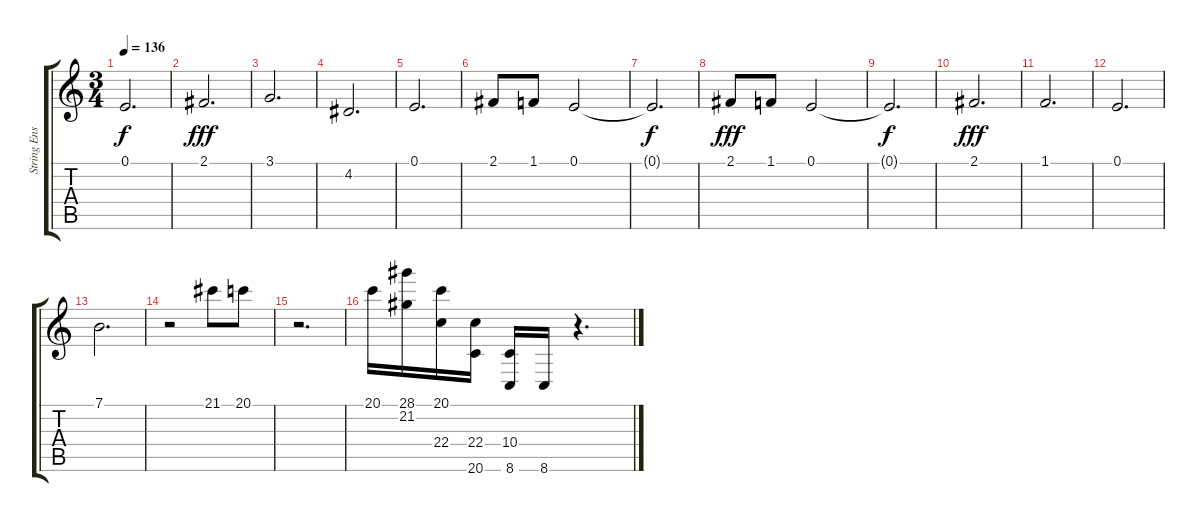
\track ("String Ensemble 1" "String Ens") {instrument stringensemble1}
\staff {score tabs}
\tuning (E4 B3 G3 D3 A2 E2) {hide}
\ts (3 4)
\tempo 136
\clef g2
\ks c
0.1{t}.2{d dy f} |
2.1.2{d dy fff} |
3.1.2{d} |
4.2.2{d} |
0.1.2{d} |
2.1.8 1.1.8 0.1.2 |
0.1{t}.2{d dy f} |
2.1.8{dy fff} 1.1.8 0.1.2 |
0.1{t}.2{d dy f} |
2.1.2{d dy fff} |
1.1.2{d} |
0.1.2{d} |
7.1.2{d} |
r.2 21.1.8 20.1.8 |
r.2{d} |
20.1.16 (28.1 21.2).16 (20.1 22.4).16 (22.4 20.6).16 (10.4 8.6).16 8.6.16 r.4{d}
